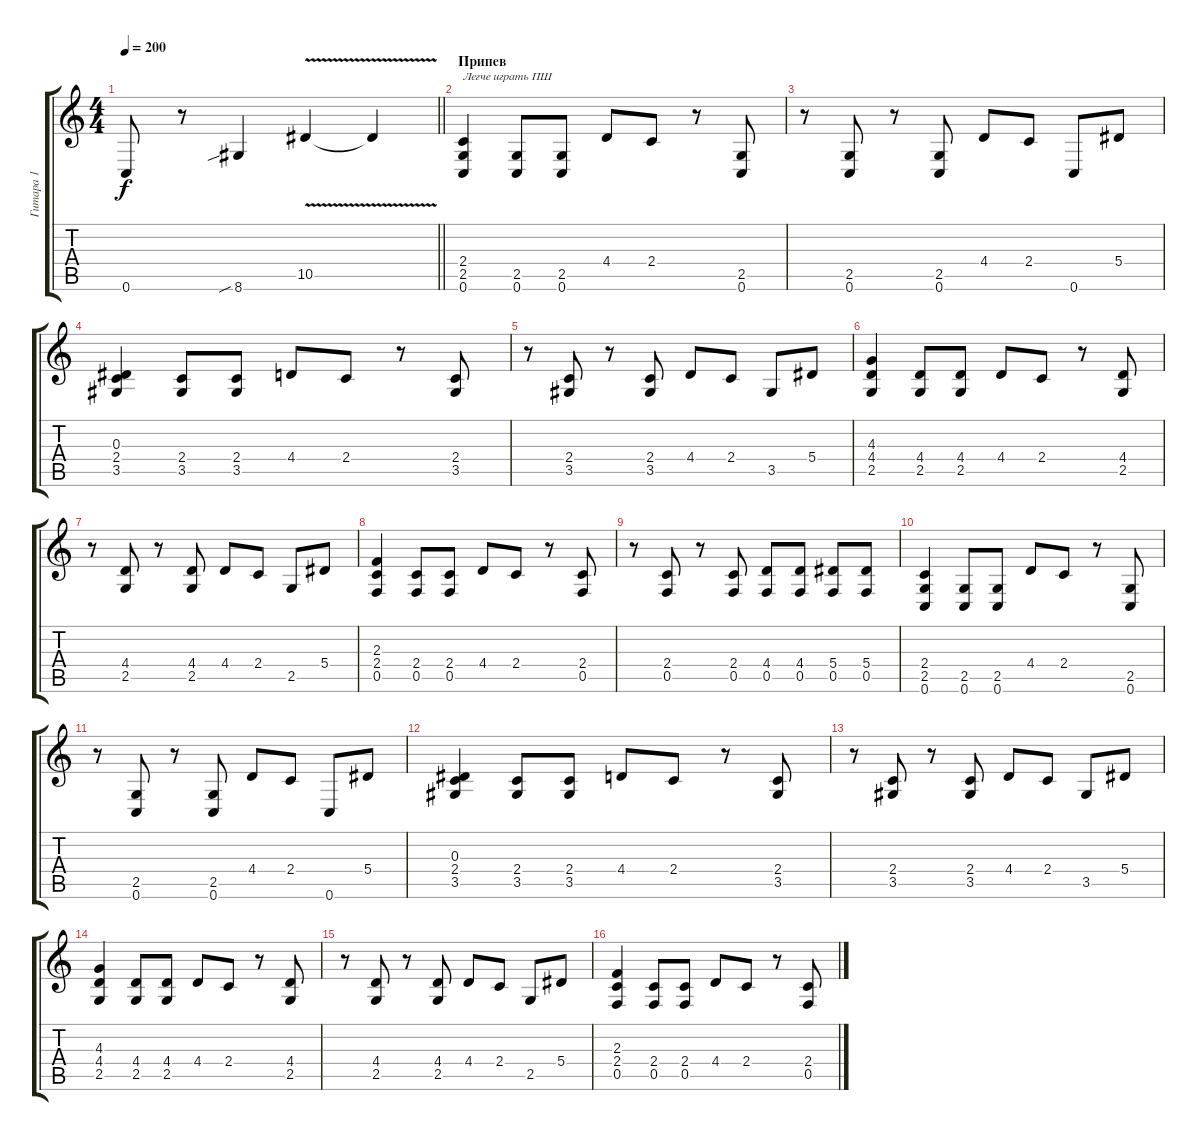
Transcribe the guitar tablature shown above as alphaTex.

\track ("Гитара 1" "Гитара 1") {instrument distortionguitar}
\staff {score tabs}
\tuning (C4 G3 Eb3 Bb2 F2 C2) {hide}
\ts (4 4)
\tempo 200
\clef g2
\barLineRight lightlight
\ks c
0.6.8{dy f} r.8 8.6{sib}.4 10.5{v}.4 10.5{t}.4 |
\section ("" "Припев")
(2.4 2.5 0.6).4{txt "Легче играть ПШ"} (2.5 0.6).8 (2.5 0.6).8 4.4.8 2.4.8 r.8 (2.5 0.6).8 |
r.8 (2.5 0.6).8 r.8 (2.5 0.6).8 4.4.8 2.4.8 0.6.8 5.4.8 |
(0.3 2.4 3.5).4 (2.4 3.5).8 (2.4 3.5).8 4.4.8 2.4.8 r.8 (2.4 3.5).8 |
r.8 (2.4 3.5).8 r.8 (2.4 3.5).8 4.4.8 2.4.8 3.5.8 5.4.8 |
(4.3 4.4 2.5).4 (4.4 2.5).8 (4.4 2.5).8 4.4.8 2.4.8 r.8 (4.4 2.5).8 |
r.8 (4.4 2.5).8 r.8 (4.4 2.5).8 4.4.8 2.4.8 2.5.8 5.4.8 |
(2.3 2.4 0.5).4 (2.4 0.5).8 (2.4 0.5).8 4.4.8 2.4.8 r.8 (2.4 0.5).8 |
r.8 (2.4 0.5).8 r.8 (2.4 0.5).8 (4.4 0.5).8 (4.4 0.5).8 (5.4 0.5).8 (5.4 0.5).8 |
(2.4 2.5 0.6).4 (2.5 0.6).8 (2.5 0.6).8 4.4.8 2.4.8 r.8 (2.5 0.6).8 |
r.8 (2.5 0.6).8 r.8 (2.5 0.6).8 4.4.8 2.4.8 0.6.8 5.4.8 |
(0.3 2.4 3.5).4 (2.4 3.5).8 (2.4 3.5).8 4.4.8 2.4.8 r.8 (2.4 3.5).8 |
r.8 (2.4 3.5).8 r.8 (2.4 3.5).8 4.4.8 2.4.8 3.5.8 5.4.8 |
(4.3 4.4 2.5).4 (4.4 2.5).8 (4.4 2.5).8 4.4.8 2.4.8 r.8 (4.4 2.5).8 |
r.8 (4.4 2.5).8 r.8 (4.4 2.5).8 4.4.8 2.4.8 2.5.8 5.4.8 |
(2.3 2.4 0.5).4 (2.4 0.5).8 (2.4 0.5).8 4.4.8 2.4.8 r.8 (2.4 0.5).8
